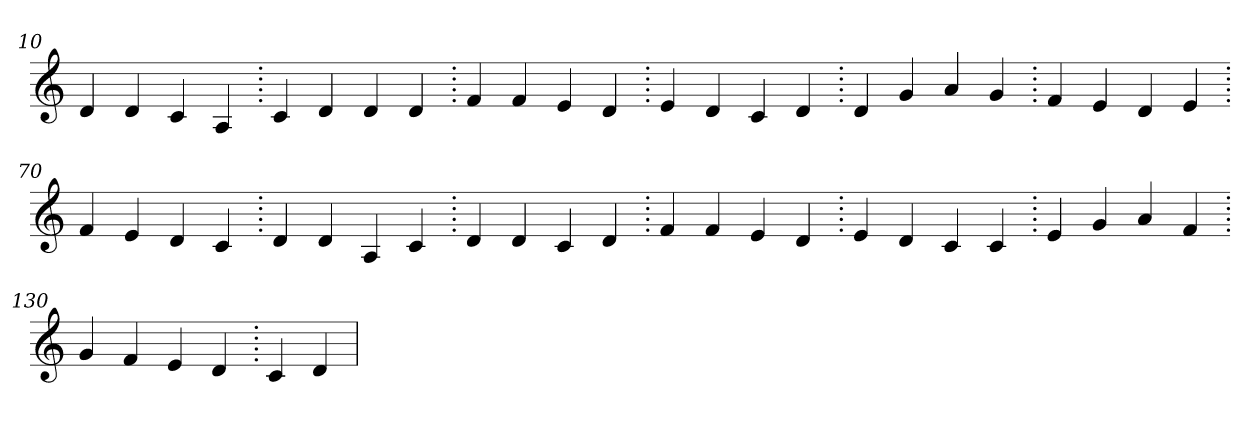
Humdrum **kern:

**kern
*part1
*staff1
*clefG2
=10.
4d
4d
4c
4A
=20.
4c
4d
4d
4d
=30.
4f
4f
4e
4d
=40.
4e
4d
4c
4d
=50.
4d
4g
4a
4g
=60.
4f
4e
4d
4e
=70.
4f
4e
4d
4c
=80.
4d
4d
4A
4c
=90.
4d
4d
4c
4d
=100.
4f
4f
4e
4d
=110.
4e
4d
4c
4c
=120.
4e
4g
4a
4f
=130.
4g
4f
4e
4d
=140.
4c
4d
=
*-
